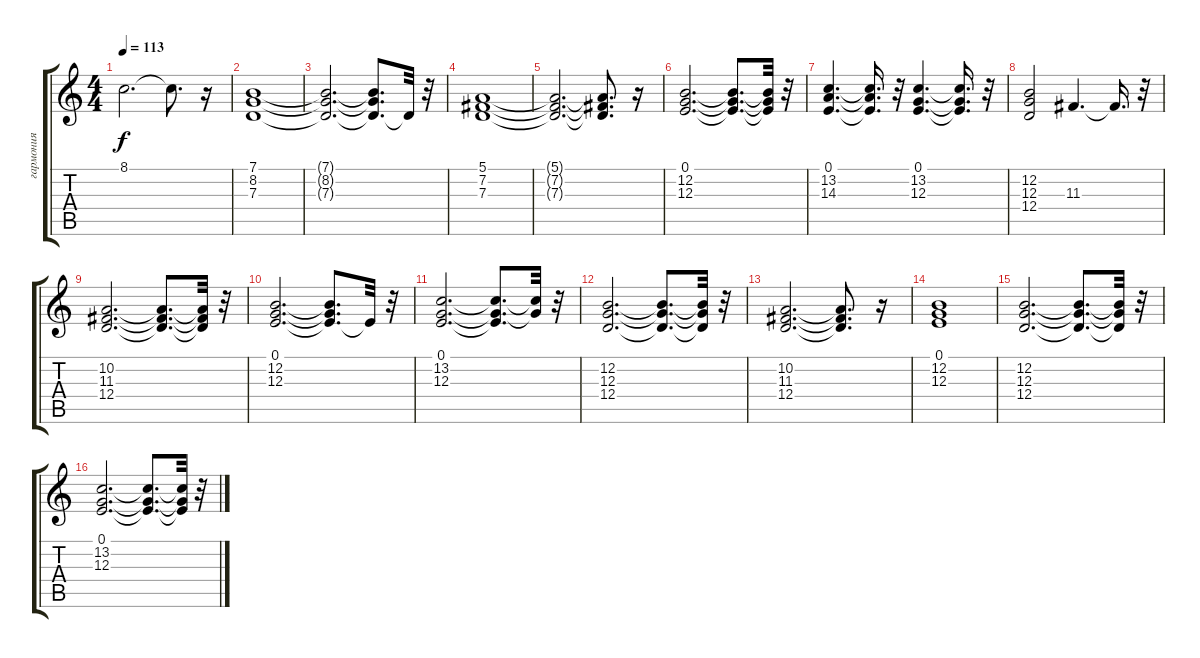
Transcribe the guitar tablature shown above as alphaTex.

\track ("гармония" "гармония") {instrument synthstrings1}
\staff {score tabs}
\tuning (E4 B3 G3 D3 A2 E2) {hide}
\ts (4 4)
\tempo 113
\clef g2
\ks c
8.1{t}.2{d dy f} 8.1{t}.8{d} r.16 |
(7.1 8.2 7.3).1 |
(7.1{t} 8.2{t} 7.3{t}).2{d} (7.1{t} 8.2{t} 7.3{t}).8{d} 7.3{t}.32 r.32 |
(5.1 7.2 7.3).1 |
(5.1{t} 7.2{t} 7.3{t}).2{d} (5.1{t} 7.2{t} 7.3{t}).8{d} r.16 |
(0.1 12.2 12.3).2{d} (0.1{t} 12.2{t} 12.3{t}).8{d} (0.1{t} 12.2{t} 12.3{t}).32 r.32 |
(0.1 13.2 14.3).4{d} (0.1{t} 13.2{t} 14.3{t}).16{d} r.32 (0.1 13.2 12.3).4{d} (0.1{t} 13.2{t} 12.3{t}).16{d} r.32 |
(12.2 12.3 12.4).2 11.3.4{d} 11.3{t}.16{d} r.32 |
(10.2 11.3 12.4).2{d} (10.2{t} 11.3{t} 12.4{t}).8{d} (10.2{t} 11.3{t} 12.4{t}).32 r.32 |
(0.1 12.2 12.3).2{d} (0.1{t} 12.2{t} 12.3{t}).8{d} 0.1{t}.32 r.32 |
(0.1 13.2 12.3).2{d} (0.1{t} 13.2{t} 12.3{t}).8{d} (13.2{t} 12.3{t}).32 r.32 |
(12.2 12.3 12.4).2{d} (12.2{t} 12.3{t} 12.4{t}).8{d} (12.2{t} 12.3{t} 12.4{t}).32 r.32 |
(10.2 11.3 12.4).2{d} (10.2{t} 11.3{t} 12.4{t}).8{d} r.16 |
(0.1 12.2 12.3).1 |
(12.2 12.3 12.4).2{d} (12.2{t} 12.3{t} 12.4{t}).8{d} (12.2{t} 12.3{t} 12.4{t}).32 r.32 |
(0.1 13.2 12.3).2{d} (0.1{t} 13.2{t} 12.3{t}).8{d} (0.1{t} 13.2{t} 12.3{t}).32 r.32
